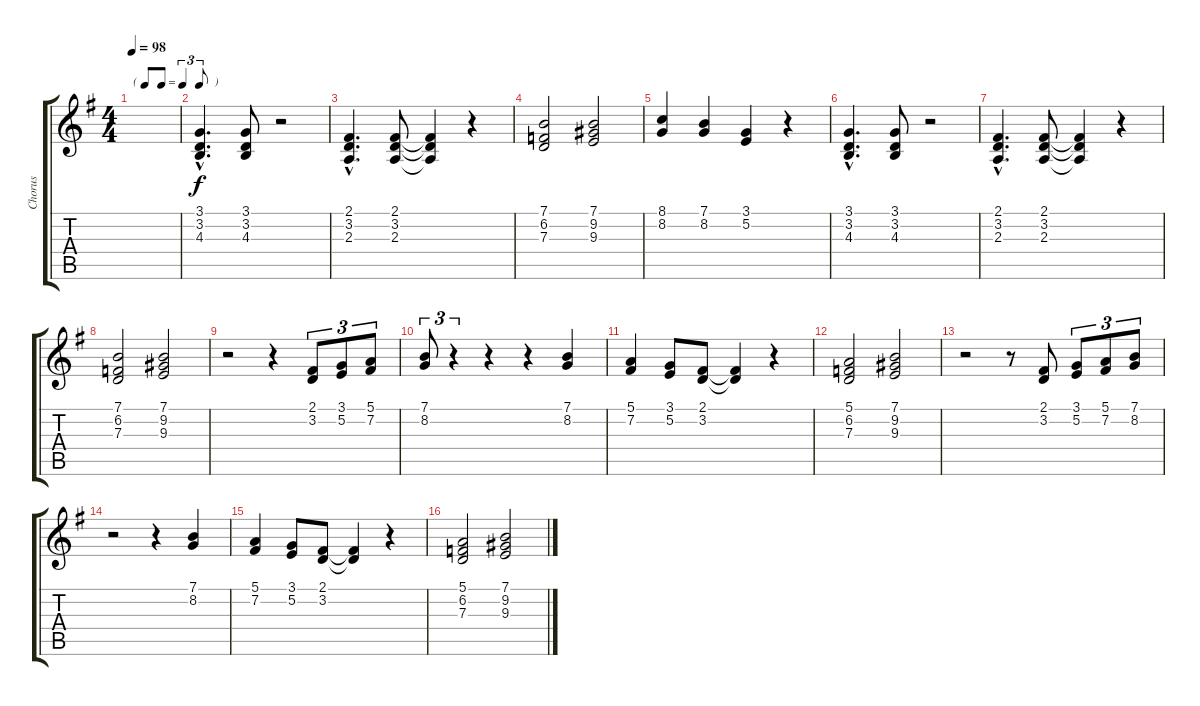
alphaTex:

\track ("Chorus" "Chorus") {instrument choiraahs}
\staff {score tabs}
\tuning (E4 B3 G3 D3 A2 E2) {hide}
\ts (4 4)
\tf triplet8th
\tempo 98
\clef g2
\ks g
|
(3.1{hac} 3.2{hac} 4.3{hac}).4{d instrument ocarina} (3.1 3.2 4.3).8 r.2 |
(2.1{hac} 3.2{hac} 2.3{hac}).4{d} (2.1 3.2 2.3).8 (2.1{t} 3.2{t} 2.3{t}).4 r.4 |
(7.1 6.2 7.3).2 (7.1 9.2 9.3).2 |
(8.1 8.2).4 (7.1 8.2).4 (3.1 5.2).4 r.4 |
(3.1{hac} 3.2{hac} 4.3{hac}).4{d} (3.1 3.2 4.3).8 r.2 |
(2.1{hac} 3.2{hac} 2.3{hac}).4{d} (2.1 3.2 2.3).8 (2.1{t} 3.2{t} 2.3{t}).4 r.4 |
(7.1 6.2 7.3).2 (7.1 9.2 9.3).2 |
r.2{instrument choiraahs} r.4 (2.1 3.2).8{tu (3 2)} (3.1 5.2).8{tu (3 2)} (5.1 7.2).8{tu (3 2)} |
(7.1 8.2).8{tu (3 2)} r.4{tu (3 2)} r.4 r.4 (7.1 8.2).4 |
(5.1 7.2).4 (3.1 5.2).8 (2.1 3.2).8 (2.1{t} 3.2{t}).4 r.4 |
(5.1 6.2 7.3).2{instrument ocarina} (7.1 9.2 9.3).2 |
r.2 r.8 (2.1 3.2).8{instrument choiraahs} (3.1 5.2).8{tu (3 2)} (5.1 7.2).8{tu (3 2)} (7.1 8.2).8{tu (3 2)} |
r.2 r.4 (7.1 8.2).4 |
(5.1 7.2).4 (3.1 5.2).8 (2.1 3.2).8 (2.1{t} 3.2{t}).4 r.4 |
(5.1 6.2 7.3).2{instrument ocarina} (7.1 9.2 9.3).2
